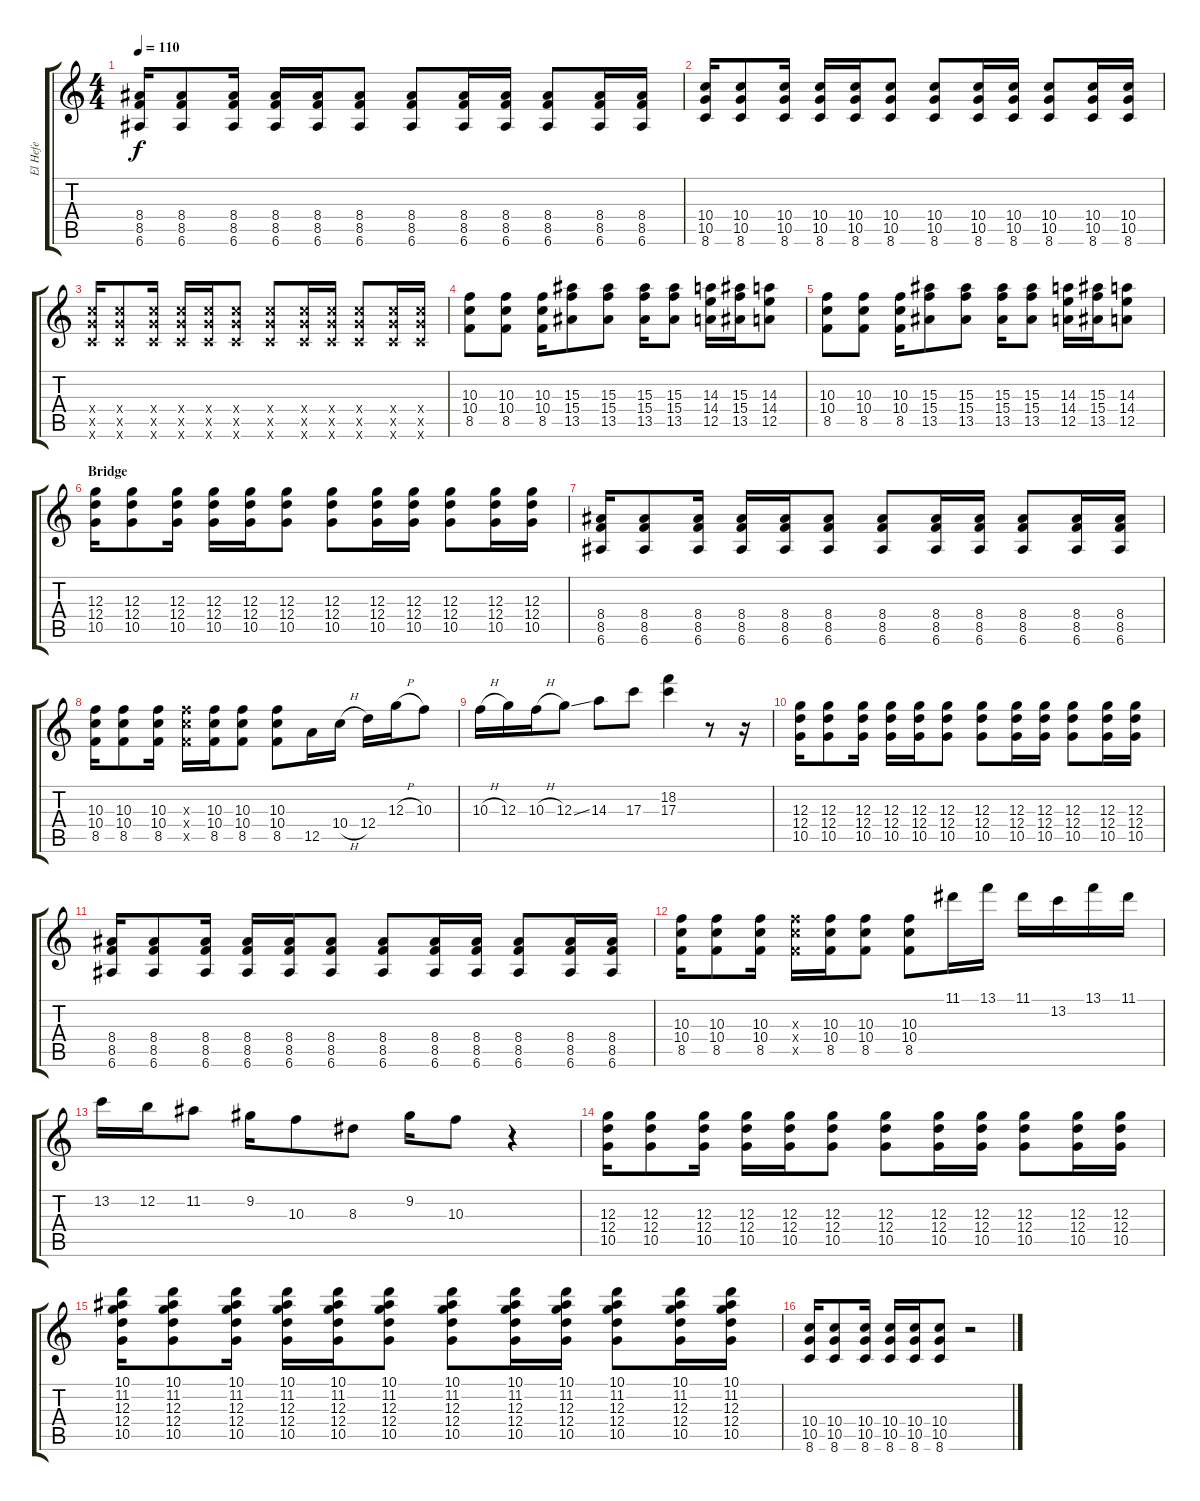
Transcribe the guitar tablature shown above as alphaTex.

\track ("El Hefe" "El Hefe") {instrument overdrivenguitar}
\staff {score tabs}
\tuning (E4 B3 G3 D3 A2 E2) {hide}
\ts (4 4)
\tempo 110
\clef g2
\ks c
(8.4 8.5 6.6).16{dy f} (8.4 8.5 6.6).8 (8.4 8.5 6.6).16 (8.4 8.5 6.6).16 (8.4 8.5 6.6).16 (8.4 8.5 6.6).8 (8.4 8.5 6.6).8 (8.4 8.5 6.6).16 (8.4 8.5 6.6).16 (8.4 8.5 6.6).8 (8.4 8.5 6.6).16 (8.4 8.5 6.6).16 |
(10.4 10.5 8.6).16 (10.4 10.5 8.6).8 (10.4 10.5 8.6).16 (10.4 10.5 8.6).16 (10.4 10.5 8.6).16 (10.4 10.5 8.6).8 (10.4 10.5 8.6).8 (10.4 10.5 8.6).16 (10.4 10.5 8.6).16 (10.4 10.5 8.6).8 (10.4 10.5 8.6).16 (10.4 10.5 8.6).16 |
(10.4{x} 10.5{x} 8.6{x}).16 (10.4{x} 10.5{x} 8.6{x}).8 (10.4{x} 10.5{x} 8.6{x}).16 (10.4{x} 10.5{x} 8.6{x}).16 (10.4{x} 10.5{x} 8.6{x}).16 (10.4{x} 10.5{x} 8.6{x}).8 (10.4{x} 10.5{x} 8.6{x}).8 (10.4{x} 10.5{x} 8.6{x}).16 (10.4{x} 10.5{x} 8.6{x}).16 (10.4{x} 10.5{x} 8.6{x}).8 (10.4{x} 10.5{x} 8.6{x}).16 (10.4{x} 10.5{x} 8.6{x}).16 |
(10.3 10.4 8.5).8 (10.3 10.4 8.5).8 (10.3 10.4 8.5).16 (15.3 15.4 13.5).8 (15.3 15.4 13.5).8 (15.3 15.4 13.5).16 (15.3 15.4 13.5).8 (14.3 14.4 12.5).16 (15.3 15.4 13.5).16 (14.3 14.4 12.5).8 |
(10.3 10.4 8.5).8 (10.3 10.4 8.5).8 (10.3 10.4 8.5).16 (15.3 15.4 13.5).8 (15.3 15.4 13.5).8 (15.3 15.4 13.5).16 (15.3 15.4 13.5).8 (14.3 14.4 12.5).16 (15.3 15.4 13.5).16 (14.3 14.4 12.5).8 |
\section ("" "Bridge")
(12.3 12.4 10.5).16 (12.3 12.4 10.5).8 (12.3 12.4 10.5).16 (12.3 12.4 10.5).16 (12.3 12.4 10.5).16 (12.3 12.4 10.5).8 (12.3 12.4 10.5).8 (12.3 12.4 10.5).16 (12.3 12.4 10.5).16 (12.3 12.4 10.5).8 (12.3 12.4 10.5).16 (12.3 12.4 10.5).16 |
(8.4 8.5 6.6).16 (8.4 8.5 6.6).8 (8.4 8.5 6.6).16 (8.4 8.5 6.6).16 (8.4 8.5 6.6).16 (8.4 8.5 6.6).8 (8.4 8.5 6.6).8 (8.4 8.5 6.6).16 (8.4 8.5 6.6).16 (8.4 8.5 6.6).8 (8.4 8.5 6.6).16 (8.4 8.5 6.6).16 |
(10.3 10.4 8.5).16 (10.3 10.4 8.5).8 (10.3 10.4 8.5).16 (10.3{x} 10.4{x} 8.5{x}).16 (10.3 10.4 8.5).16 (10.3 10.4 8.5).8 (10.3 10.4 8.5).8 12.5.16 10.4{h}.16 12.4.16 12.3{h}.16 10.3.8 |
10.3{h}.16 12.3.16 10.3{h}.16 12.3{ss}.8 14.3.8 17.3.8 (18.2 17.3).4 r.8 r.16 |
(12.3 12.4 10.5).16 (12.3 12.4 10.5).8 (12.3 12.4 10.5).16 (12.3 12.4 10.5).16 (12.3 12.4 10.5).16 (12.3 12.4 10.5).8 (12.3 12.4 10.5).8 (12.3 12.4 10.5).16 (12.3 12.4 10.5).16 (12.3 12.4 10.5).8 (12.3 12.4 10.5).16 (12.3 12.4 10.5).16 |
(8.4 8.5 6.6).16 (8.4 8.5 6.6).8 (8.4 8.5 6.6).16 (8.4 8.5 6.6).16 (8.4 8.5 6.6).16 (8.4 8.5 6.6).8 (8.4 8.5 6.6).8 (8.4 8.5 6.6).16 (8.4 8.5 6.6).16 (8.4 8.5 6.6).8 (8.4 8.5 6.6).16 (8.4 8.5 6.6).16 |
(10.3 10.4 8.5).16 (10.3 10.4 8.5).8 (10.3 10.4 8.5).16 (10.3{x} 10.4{x} 8.5{x}).16 (10.3 10.4 8.5).16 (10.3 10.4 8.5).8 (10.3 10.4 8.5).8 11.1.16 13.1.16 11.1.16 13.2.16 13.1.16 11.1.16 |
13.2.16 12.2.16 11.2.8 9.2.16 10.3.8 8.3.8 9.2.16 10.3.8 r.4 |
(12.3 12.4 10.5).16 (12.3 12.4 10.5).8 (12.3 12.4 10.5).16 (12.3 12.4 10.5).16 (12.3 12.4 10.5).16 (12.3 12.4 10.5).8 (12.3 12.4 10.5).8 (12.3 12.4 10.5).16 (12.3 12.4 10.5).16 (12.3 12.4 10.5).8 (12.3 12.4 10.5).16 (12.3 12.4 10.5).16 |
(10.1 11.2 12.3 12.4 10.5).16 (10.1 11.2 12.3 12.4 10.5).8 (10.1 11.2 12.3 12.4 10.5).16 (10.1 11.2 12.3 12.4 10.5).16 (10.1 11.2 12.3 12.4 10.5).16 (10.1 11.2 12.3 12.4 10.5).8 (10.1 11.2 12.3 12.4 10.5).8 (10.1 11.2 12.3 12.4 10.5).16 (10.1 11.2 12.3 12.4 10.5).16 (10.1 11.2 12.3 12.4 10.5).8 (10.1 11.2 12.3 12.4 10.5).16 (10.1 11.2 12.3 12.4 10.5).16 |
(10.4 10.5 8.6).16 (10.4 10.5 8.6).8 (10.4 10.5 8.6).16 (10.4 10.5 8.6).16 (10.4 10.5 8.6).16 (10.4 10.5 8.6).8 r.2
